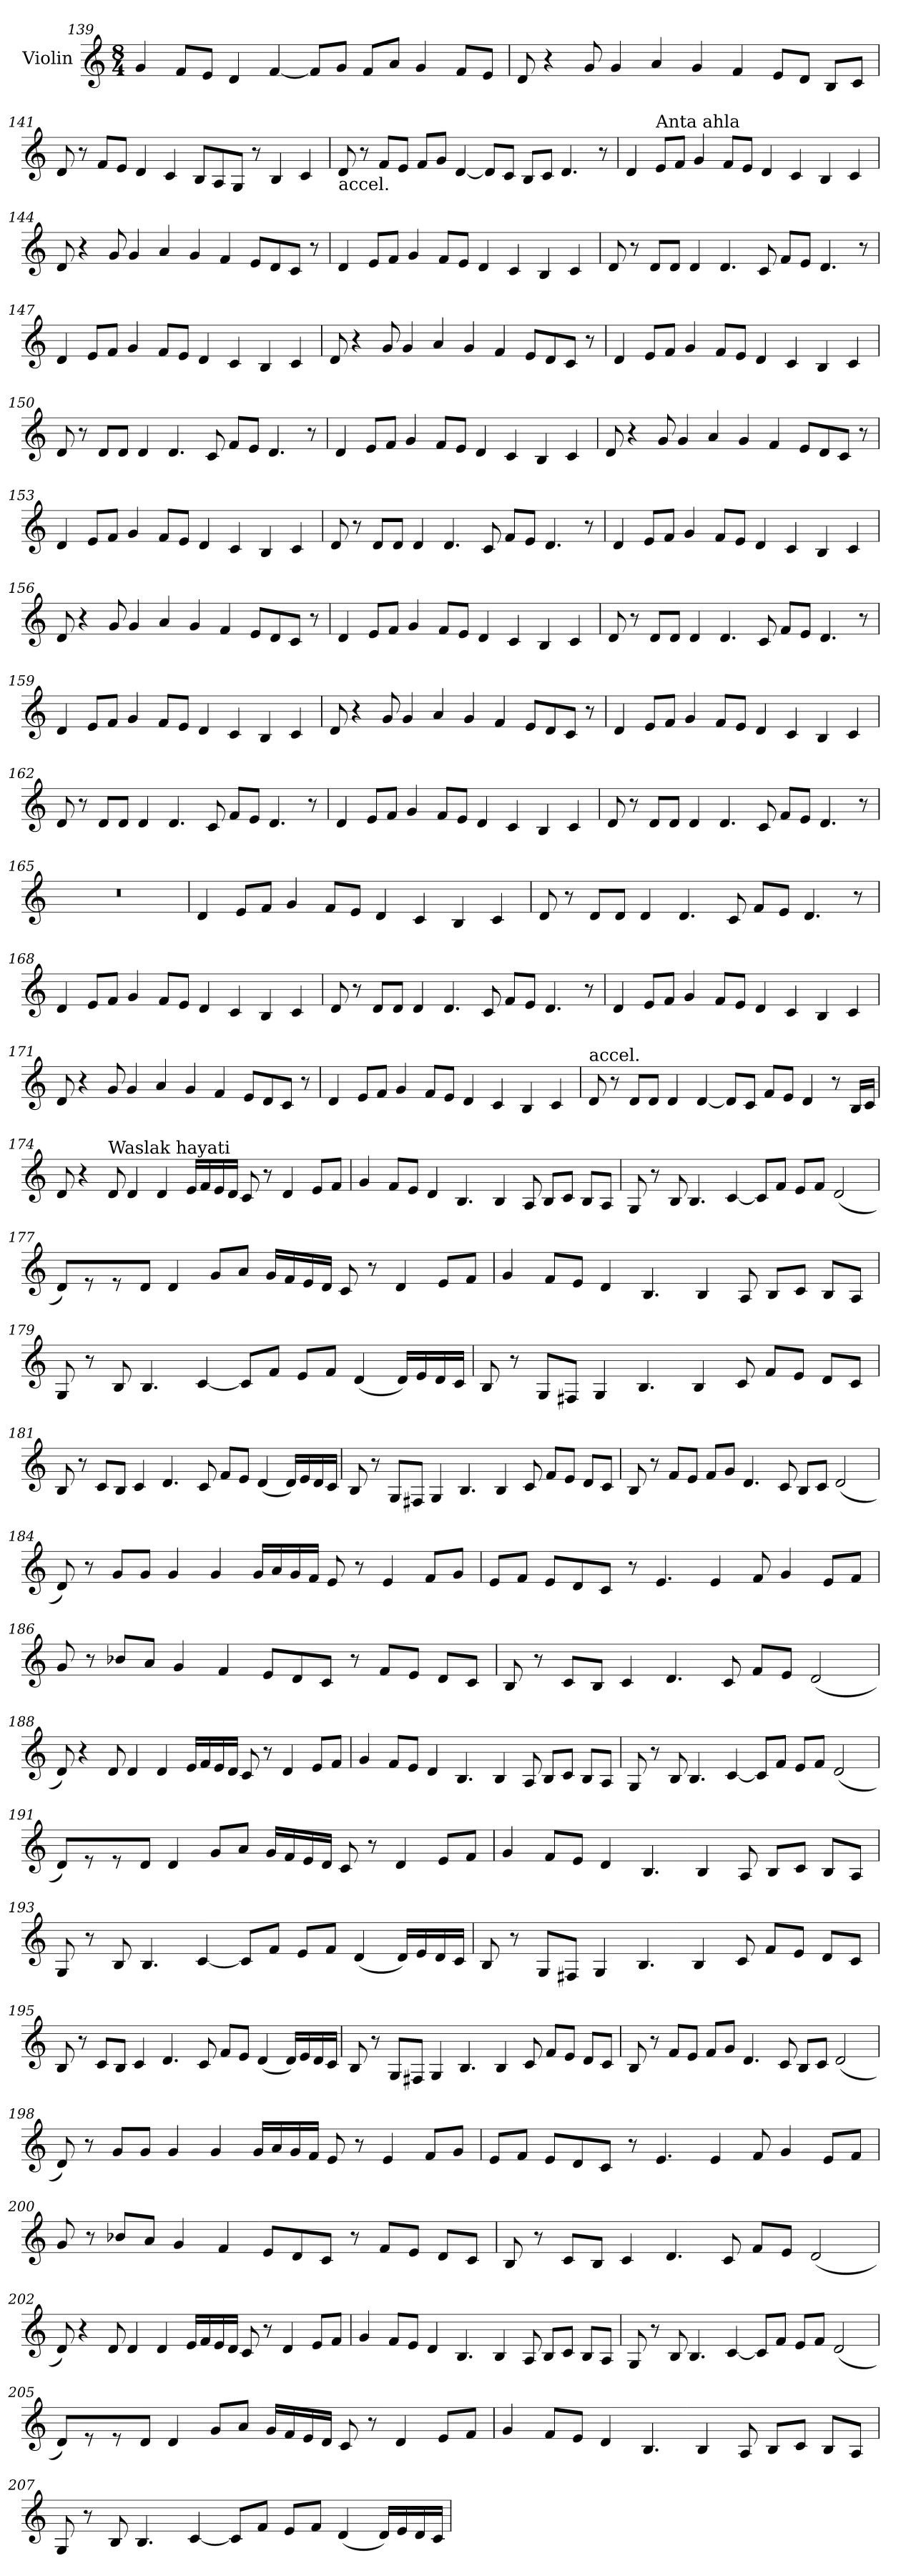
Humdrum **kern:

**kern
*part1
*staff1
*I"Violin
*clefG2
*k[]
*C:
*M8/4
=139
4g/
8f/L
8e/J
4d/
[4f/
8f/L]
8g/J
8f/L
8a/J
4g/
8f/L
8e/J
!!LO:PB:g=z
=140
8d/
4r
8g/
4g/
4a/
4g/
4f/
8e/L
8d/J
8B/L
8c/J
=141
8d/
8r
8f/L
8e/J
4d/
4c/
8B/L
8A/
8G/J
8r
4B/
4c/
!!LO:LB:g=z
=142
!LO:TX:b:t=accel.
8d/
8r
8f/L
8e/J
8f/L
8g/J
[4d/
8d/L]
8c/J
8B/L
8c/J
4.d/
8r
=143
4d/
!LO:TX:a:t=Anta ahla
8e/L
8f/J
4g/
8f/L
8e/J
4d/
4c/
4B/
4c/
!!LO:LB:g=z
=144
8d/
4r
8g/
4g/
4a/
4g/
4f/
8e/L
8d/
8c/J
8r
=145
4d/
8e/L
8f/J
4g/
8f/L
8e/J
4d/
4c/
4B/
4c/
!!LO:LB:g=z
=146
8d/
8r
8d/L
8d/J
4d/
4.d/
8c/
8f/L
8e/J
4.d/
8r
=147
4d/
8e/L
8f/J
4g/
8f/L
8e/J
4d/
4c/
4B/
4c/
!!LO:LB:g=z
=148
8d/
4r
8g/
4g/
4a/
4g/
4f/
8e/L
8d/
8c/J
8r
=149
4d/
8e/L
8f/J
4g/
8f/L
8e/J
4d/
4c/
4B/
4c/
!!LO:LB:g=z
=150
8d/
8r
8d/L
8d/J
4d/
4.d/
8c/
8f/L
8e/J
4.d/
8r
=151
4d/
8e/L
8f/J
4g/
8f/L
8e/J
4d/
4c/
4B/
4c/
!!LO:LB:g=z
=152
8d/
4r
8g/
4g/
4a/
4g/
4f/
8e/L
8d/
8c/J
8r
=153
4d/
8e/L
8f/J
4g/
8f/L
8e/J
4d/
4c/
4B/
4c/
!!LO:LB:g=z
=154
8d/
8r
8d/L
8d/J
4d/
4.d/
8c/
8f/L
8e/J
4.d/
8r
=155
4d/
8e/L
8f/J
4g/
8f/L
8e/J
4d/
4c/
4B/
4c/
!!LO:PB:g=z
=156
8d/
4r
8g/
4g/
4a/
4g/
4f/
8e/L
8d/
8c/J
8r
=157
4d/
8e/L
8f/J
4g/
8f/L
8e/J
4d/
4c/
4B/
4c/
!!LO:LB:g=z
=158
8d/
8r
8d/L
8d/J
4d/
4.d/
8c/
8f/L
8e/J
4.d/
8r
=159
4d/
8e/L
8f/J
4g/
8f/L
8e/J
4d/
4c/
4B/
4c/
!!LO:LB:g=z
=160
8d/
4r
8g/
4g/
4a/
4g/
4f/
8e/L
8d/
8c/J
8r
=161
4d/
8e/L
8f/J
4g/
8f/L
8e/J
4d/
4c/
4B/
4c/
!!LO:LB:g=z
=162
8d/
8r
8d/L
8d/J
4d/
4.d/
8c/
8f/L
8e/J
4.d/
8r
=163
4d/
8e/L
8f/J
4g/
8f/L
8e/J
4d/
4c/
4B/
4c/
!!LO:LB:g=z
=164
8d/
8r
8d/L
8d/J
4d/
4.d/
8c/
8f/L
8e/J
4.d/
8r
=165
0r
=166
4d/
8e/L
8f/J
4g/
8f/L
8e/J
4d/
4c/
4B/
4c/
!!LO:LB:g=z
=167
8d/
8r
8d/L
8d/J
4d/
4.d/
8c/
8f/L
8e/J
4.d/
8r
=168
4d/
8e/L
8f/J
4g/
8f/L
8e/J
4d/
4c/
4B/
4c/
!!LO:LB:g=z
=169
8d/
8r
8d/L
8d/J
4d/
4.d/
8c/
8f/L
8e/J
4.d/
8r
=170
4d/
8e/L
8f/J
4g/
8f/L
8e/J
4d/
4c/
4B/
4c/
!!LO:LB:g=z
=171
8d/
4r
8g/
4g/
4a/
4g/
4f/
8e/L
8d/
8c/J
8r
=172
4d/
8e/L
8f/J
4g/
8f/L
8e/J
4d/
4c/
4B/
4c/
!!LO:PB:g=z
=173
!LO:TX:a:t=accel.
8d/
8r
8d/L
8d/J
4d/
[4d/
8d/L]
8c/J
8f/L
8e/J
4d/
8r
16B/LL
16c/JJ
=174
*MM90
8d/
4r
!LO:TX:a:t=Waslak hayati
8d/
4d/
4d/
16e/LL
16f/
16e/
16d/JJ
8c/
8r
4d/
8e/L
8f/J
!!LO:LB:g=z
=175
4g/
8f/L
8e/J
4d/
4.B/
4B/
8A/
8B/L
8c/J
8B/L
8A/J
=176
8G/
8r
8B/
4.B/
[4c/
8c/L]
8f/J
8e/L
8f/J
(2d/
!!LO:LB:g=z
=177
8d/L)
8r
8r
8d/J
4d/
8g/L
8a/J
16g/LL
16f/
16e/
16d/JJ
8c/
8r
4d/
8e/L
8f/J
=178
4g/
8f/L
8e/J
4d/
4.B/
4B/
8A/
8B/L
8c/J
8B/L
8A/J
!!LO:LB:g=z
=179
8G/
8r
8B/
4.B/
[4c/
8c/L]
8f/J
8e/L
8f/J
(4d/
16d/LL)
16e/
16d/
16c/JJ
=180
8B/
8r
8G/L
8F#X/J
4G/
4.B/
4B/
8c/
8f/L
8e/J
8d/L
8c/J
!!LO:LB:g=z
=181
8B/
8r
8c/L
8B/J
4c/
4.d/
8c/
8f/L
8e/J
(4d/
16d/LL)
16e/
16d/
16c/JJ
=182
8B/
8r
8G/L
8F#X/J
4G/
4.B/
4B/
8c/
8f/L
8e/J
8d/L
8c/J
!!LO:LB:g=z
=183
8B/
8r
8f/L
8e/J
8f/L
8g/J
4.d/
8c/
8B/L
8c/J
(2d/
=184
8d/)
8r
8g/L
8g/J
4g/
4g/
16g/LL
16a/
16g/
16f/JJ
8e/
8r
4e/
8f/L
8g/J
!!LO:LB:g=z
=185
8e/L
8f/J
8e/L
8d/
8c/J
8r
4.e/
4e/
8f/
4g/
8e/L
8f/J
=186
8g/
8r
8b-X/L
8a/J
4g/
4f/
8e/L
8d/
8c/J
8r
8f/L
8e/J
8d/L
8c/J
!!LO:LB:g=z
=187
8B/
8r
8c/L
8B/J
4c/
4.d/
8c/
8f/L
8e/J
(2d/
=188
8d/)
4r
8d/
4d/
4d/
16e/LL
16f/
16e/
16d/JJ
8c/
8r
4d/
8e/L
8f/J
!!LO:PB:g=z
=189
4g/
8f/L
8e/J
4d/
4.B/
4B/
8A/
8B/L
8c/J
8B/L
8A/J
=190
8G/
8r
8B/
4.B/
[4c/
8c/L]
8f/J
8e/L
8f/J
(2d/
!!LO:LB:g=z
=191
8d/L)
8r
8r
8d/J
4d/
8g/L
8a/J
16g/LL
16f/
16e/
16d/JJ
8c/
8r
4d/
8e/L
8f/J
=192
4g/
8f/L
8e/J
4d/
4.B/
4B/
8A/
8B/L
8c/J
8B/L
8A/J
!!LO:LB:g=z
=193
8G/
8r
8B/
4.B/
[4c/
8c/L]
8f/J
8e/L
8f/J
(4d/
16d/LL)
16e/
16d/
16c/JJ
=194
8B/
8r
8G/L
8F#X/J
4G/
4.B/
4B/
8c/
8f/L
8e/J
8d/L
8c/J
!!LO:LB:g=z
=195
8B/
8r
8c/L
8B/J
4c/
4.d/
8c/
8f/L
8e/J
(4d/
16d/LL)
16e/
16d/
16c/JJ
=196
8B/
8r
8G/L
8F#X/J
4G/
4.B/
4B/
8c/
8f/L
8e/J
8d/L
8c/J
!!LO:LB:g=z
=197
8B/
8r
8f/L
8e/J
8f/L
8g/J
4.d/
8c/
8B/L
8c/J
(2d/
=198
8d/)
8r
8g/L
8g/J
4g/
4g/
16g/LL
16a/
16g/
16f/JJ
8e/
8r
4e/
8f/L
8g/J
!!LO:LB:g=z
=199
8e/L
8f/J
8e/L
8d/
8c/J
8r
4.e/
4e/
8f/
4g/
8e/L
8f/J
=200
8g/
8r
8b-X/L
8a/J
4g/
4f/
8e/L
8d/
8c/J
8r
8f/L
8e/J
8d/L
8c/J
!!LO:LB:g=z
=201
8B/
8r
8c/L
8B/J
4c/
4.d/
8c/
8f/L
8e/J
(2d/
=202
8d/)
4r
8d/
4d/
4d/
16e/LL
16f/
16e/
16d/JJ
8c/
8r
4d/
8e/L
8f/J
!!LO:LB:g=z
=203
4g/
8f/L
8e/J
4d/
4.B/
4B/
8A/
8B/L
8c/J
8B/L
8A/J
=204
8G/
8r
8B/
4.B/
[4c/
8c/L]
8f/J
8e/L
8f/J
(2d/
!!LO:PB:g=z
=205
8d/L)
8r
8r
8d/J
4d/
8g/L
8a/J
16g/LL
16f/
16e/
16d/JJ
8c/
8r
4d/
8e/L
8f/J
=206
4g/
8f/L
8e/J
4d/
4.B/
4B/
8A/
8B/L
8c/J
8B/L
8A/J
!!LO:LB:g=z
=207
8G/
8r
8B/
4.B/
[4c/
8c/L]
8f/J
8e/L
8f/J
(4d/
16d/LL)
16e/
16d/
16c/JJ
=
*-
